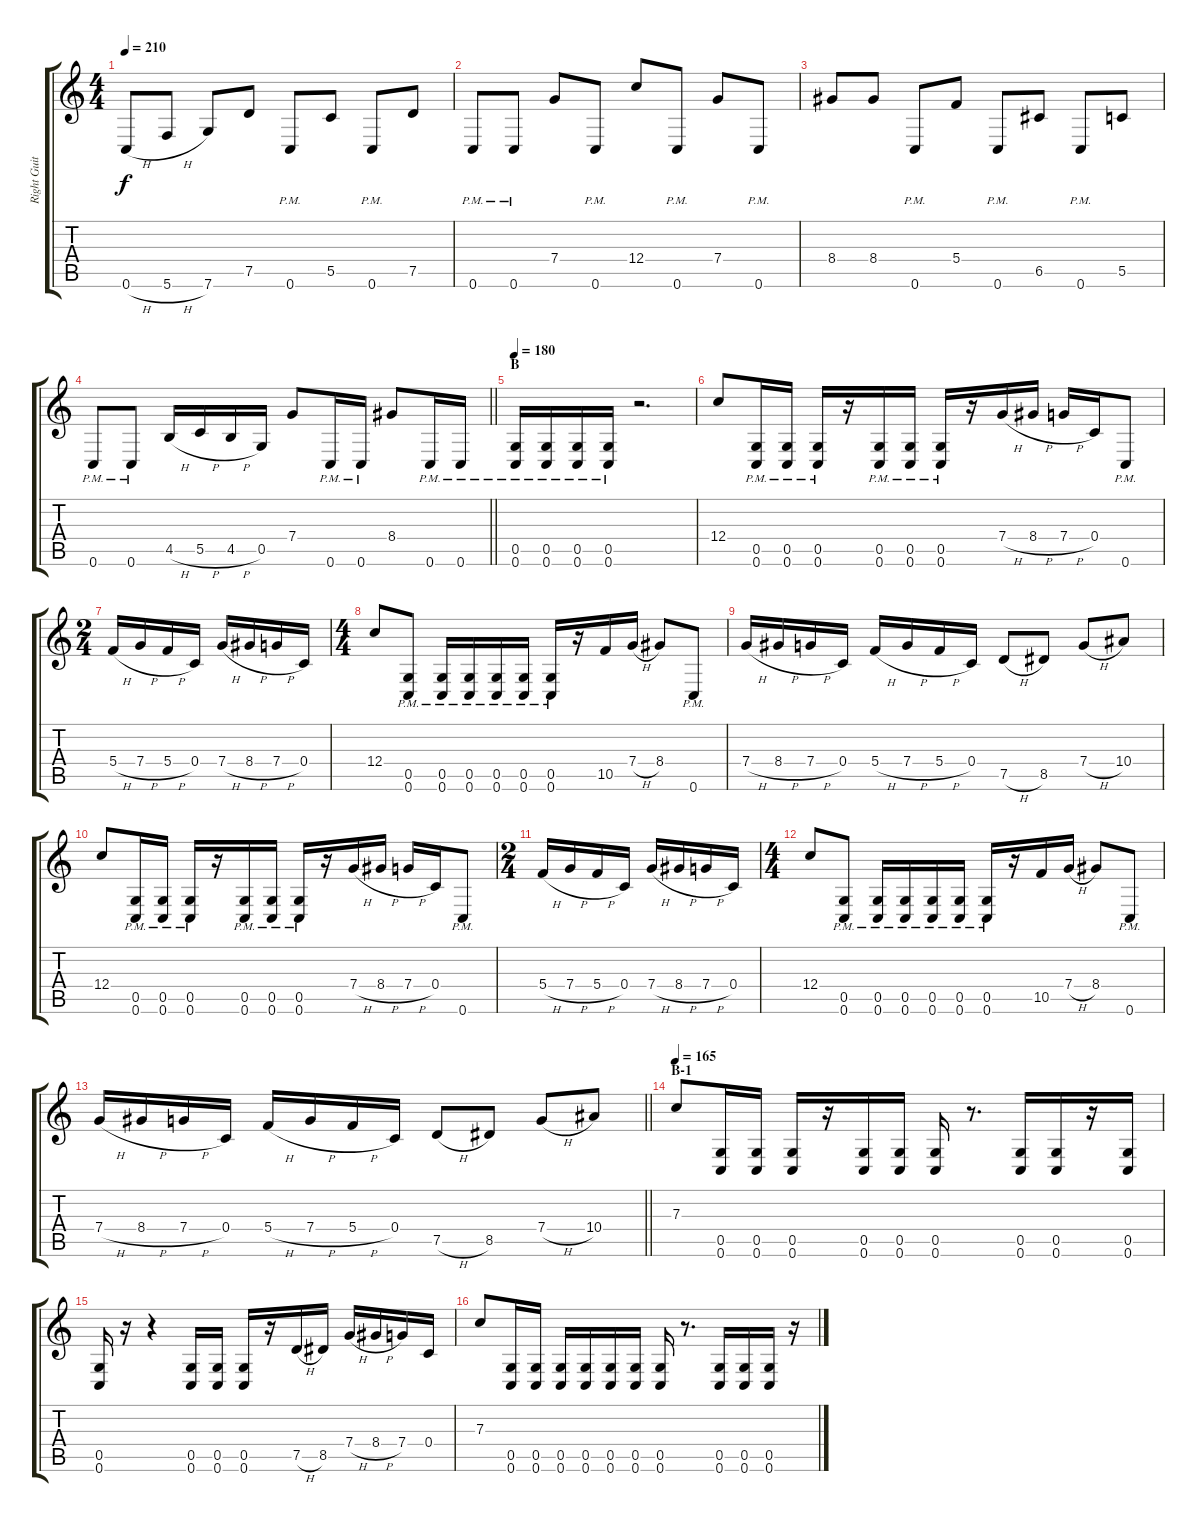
\track ("Right Guitar" "Right Guit") {instrument distortionguitar}
\staff {score tabs}
\tuning (D4 A3 F3 C3 G2 C2) {hide}
\ts (4 4)
\tempo 210
\clef g2
\ks c
0.6{h}.8{dy f} 5.6{h}.8 7.6.8 7.5.8 0.6{pm}.8 5.5.8 0.6{pm}.8 7.5.8 |
0.6{pm}.8 0.6{pm}.8 7.4.8 0.6{pm}.8 12.4.8 0.6{pm}.8 7.4.8 0.6{pm}.8 |
8.4.8 8.4.8 0.6{pm}.8 5.4.8 0.6{pm}.8 6.5.8 0.6{pm}.8 5.5.8 |
\barLineRight lightlight
0.6{pm}.8 0.6{pm}.8 4.5{h}.16 5.5{h}.16 4.5{h}.16 0.5.16 7.4.8 0.6{pm}.16 0.6{pm}.16 8.4.8 0.6{pm}.16 0.6{pm}.16 |
\section ("" "B")
\tempo 180
(0.5{pm} 0.6{pm}).16 (0.5{pm} 0.6{pm}).16 (0.5{pm} 0.6{pm}).16 (0.5{pm} 0.6{pm}).16 r.2{d} |
12.4.8 (0.5{pm} 0.6{pm}).16 (0.5{pm} 0.6{pm}).16 (0.5{pm} 0.6{pm}).16 r.16 (0.5{pm} 0.6{pm}).16 (0.5{pm} 0.6{pm}).16 (0.5{pm} 0.6{pm}).16 r.16 7.4{h}.16 8.4{h}.16 7.4{h}.16 0.4.16 0.6{pm}.8 |
\ts (2 4)
5.4{h}.16 7.4{h}.16 5.4{h}.16 0.4.16 7.4{h}.16 8.4{h}.16 7.4{h}.16 0.4.16 |
\ts (4 4)
12.4.8 (0.5{pm} 0.6{pm}).8 (0.5 0.6{pm}).16 (0.5{pm} 0.6{pm}).16 (0.5{pm} 0.6{pm}).16 (0.5{pm} 0.6{pm}).16 (0.5{pm} 0.6{pm}).16 r.16 10.5.16 7.4{h}.16 8.4.8 0.6{pm}.8 |
7.4{h}.16 8.4{h}.16 7.4{h}.16 0.4.16 5.4{h}.16 7.4{h}.16 5.4{h}.16 0.4.16 7.5{h}.8 8.5.8 7.4{h}.8 10.4.8 |
12.4.8 (0.5{pm} 0.6{pm}).16 (0.5{pm} 0.6{pm}).16 (0.5{pm} 0.6{pm}).16 r.16 (0.5{pm} 0.6{pm}).16 (0.5{pm} 0.6{pm}).16 (0.5{pm} 0.6{pm}).16 r.16 7.4{h}.16 8.4{h}.16 7.4{h}.16 0.4.16 0.6{pm}.8 |
\ts (2 4)
5.4{h}.16 7.4{h}.16 5.4{h}.16 0.4.16 7.4{h}.16 8.4{h}.16 7.4{h}.16 0.4.16 |
\ts (4 4)
12.4.8 (0.5{pm} 0.6{pm}).8 (0.5 0.6{pm}).16 (0.5{pm} 0.6{pm}).16 (0.5{pm} 0.6{pm}).16 (0.5{pm} 0.6{pm}).16 (0.5{pm} 0.6{pm}).16 r.16 10.5.16 7.4{h}.16 8.4.8 0.6{pm}.8 |
\barLineRight lightlight
7.4{h}.16 8.4{h}.16 7.4{h}.16 0.4.16 5.4{h}.16 7.4{h}.16 5.4{h}.16 0.4.16 7.5{h}.8 8.5.8 7.4{h}.8 10.4.8 |
\section ("" "B-1")
\tempo 165
7.3.8 (0.5 0.6).16 (0.5 0.6).16 (0.5 0.6).16 r.16 (0.5 0.6).16 (0.5 0.6).16 (0.5 0.6).16 r.8{d} (0.5 0.6).16 (0.5 0.6).16 r.16 (0.5 0.6).16 |
(0.5 0.6).16 r.16 r.4 (0.5 0.6).16 (0.5 0.6).16 (0.5 0.6).16 r.16 7.5{h}.16 8.5.16 7.4{h}.16 8.4{h}.16 7.4.16 0.4.16 |
7.3.8 (0.5 0.6).16 (0.5 0.6).16 (0.5 0.6).16 (0.5 0.6).16 (0.5 0.6).16 (0.5 0.6).16 (0.5 0.6).16 r.8{d} (0.5 0.6).16 (0.5 0.6).16 (0.5 0.6).16 r.16
